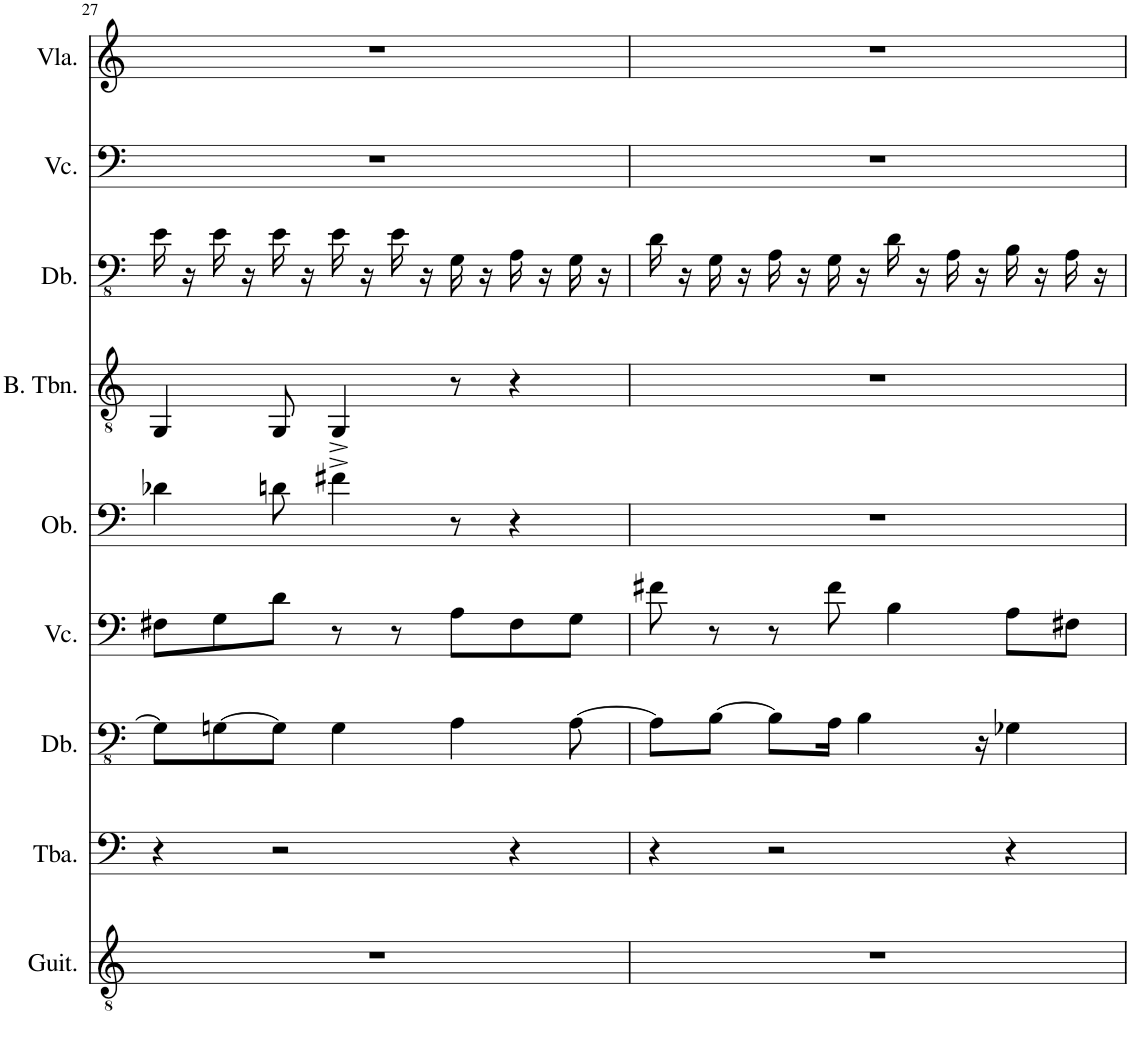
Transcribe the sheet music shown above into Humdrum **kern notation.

**kern	**kern	**kern	**kern	**kern	**kern	**kern	**kern	**kern
*part9	*part8	*part7	*part6	*part5	*part4	*part3	*part2	*part1
*staff9	*staff8	*staff7	*staff6	*staff5	*staff4	*staff3	*staff2	*staff1
*I"Classical Guitar	*I"Tuba	*I"Double Bass	*I"Violoncello	*I"Oboe	*I"Bass Trombone	*I"Double Bass	*I"Violoncello	*I"Viola
*I'Guit.	*I'Tba.	*I'Db.	*I'Vc.	*I'Ob.	*I'B. Tbn.	*I'Db.	*I'Vc.	*I'Vla.
!!LO:PB:g=z
*clefGv2	*clefF4	*clefFv4	*clefF4	*clefF4	*clefGv2	*clefFv4	*clefF4	*clefG2
*	*	*Trd7c12	*	*	*	*Trd7c12	*	*
*k[]	*k[]	*k[]	*k[]	*k[]	*k[]	*k[]	*k[]	*k[]
*M4/4	*M4/4	*M4/4	*M4/4	*M4/4	*M4/4	*M4/4	*M4/4	*M4/4
=27	=27	=27	=27	=27	=27	=27	=27	=27
1r	4r	8GG-\L]	8F#X\L	4d-X\	4GG/	16E\	1r	1r
.	.	.	.	.	.	16r	.	.
.	.	[8GGn\	8G\	.	.	16E\	.	.
.	.	.	.	.	.	16r	.	.
.	2r	8GG\J]	8d\J	8dn\	8GG/	16E\	.	.
.	.	.	.	.	.	16r	.	.
.	.	4GG\	8r	4f#X^\	4GG^/	16E\	.	.
.	.	.	.	.	.	16r	.	.
.	.	.	8r	.	.	16E\	.	.
.	.	.	.	.	.	16r	.	.
.	.	4AA\	8A\L	8r	8r	16GG\	.	.
.	.	.	.	.	.	16r	.	.
.	4r	.	8F#\	4r	4r	16AA\	.	.
.	.	.	.	.	.	16r	.	.
.	.	[8AA\	8G\J	.	.	16GG\	.	.
.	.	.	.	.	.	16r	.	.
=28	=28	=28	=28	=28	=28	=28	=28	=28
1r	4r	8AA\L]	8f#X\	1r	1r	16D\	1r	1r
.	.	.	.	.	.	16r	.	.
.	.	[8BB\J	8r	.	.	16GG\	.	.
.	.	.	.	.	.	16r	.	.
.	2r	8BB\L]	8r	.	.	16AA\	.	.
.	.	.	.	.	.	16r	.	.
.	.	16AA\Jk	8f#\	.	.	16GG\	.	.
.	.	4BB\	.	.	.	16r	.	.
.	.	.	4B\	.	.	16D\	.	.
.	.	.	.	.	.	16r	.	.
.	.	.	.	.	.	16AA\	.	.
.	.	16r	.	.	.	16r	.	.
.	4r	4GG-X\	8A\L	.	.	16BB\	.	.
.	.	.	.	.	.	16r	.	.
.	.	.	8F#X\J	.	.	16AA\	.	.
.	.	.	.	.	.	16r	.	.
=	=	=	=	=	=	=	=	=
*-	*-	*-	*-	*-	*-	*-	*-	*-
